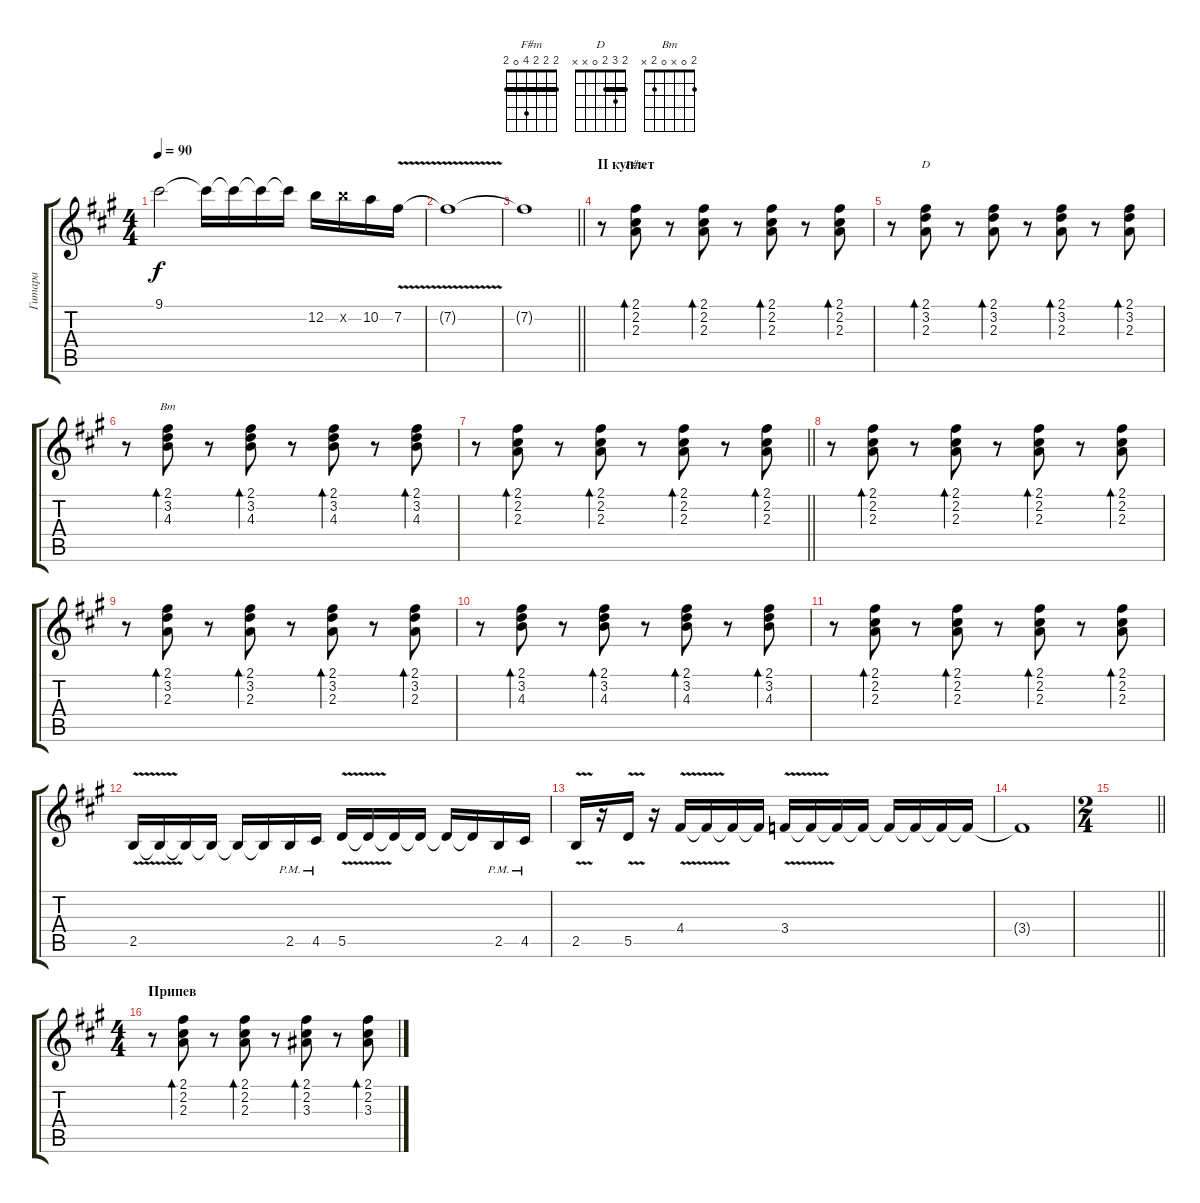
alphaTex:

\track ("Гитара" "Гитара") {instrument distortionguitar}
\staff {score tabs}
\tuning (E4 B3 G3 D3 A2 E2) {hide}
\chord ("F#m" 2 2 2 4 0 2) {barre 2}
\chord ("D" 2 3 2 0 x x) {barre 2}
\chord ("Bm" 2 0 x 0 2 x)
\ts (4 4)
\tempo 90
\clef g2
\ks f#minor
9.1{t}.2{dy f} 9.1{t}.16 9.1{t}.16 9.1{t}.16 9.1{t}.16 12.2.16 12.2{x}.16 10.2.16 7.2{v}.16 |
7.2{t}.1 |
\barLineRight lightlight
7.2{t}.1{volume 0} |
\section ("" "II куплет")
r.8{volume 10 instrument acousticguitarsteel} (2.1 2.2 2.3).8{bd 120 ch "F#m"} r.8 (2.1 2.2 2.3).8{bd 120} r.8 (2.1 2.2 2.3).8{bd 120} r.8 (2.1 2.2 2.3).8{bd 120} |
r.8 (2.1 3.2 2.3).8{bd 120 ch "D"} r.8 (2.1 3.2 2.3).8{bd 120} r.8 (2.1 3.2 2.3).8{bd 120} r.8 (2.1 3.2 2.3).8{bd 120} |
r.8 (2.1 3.2 4.3).8{bd 120 ch "Bm"} r.8 (2.1 3.2 4.3).8{bd 120} r.8 (2.1 3.2 4.3).8{bd 120} r.8 (2.1 3.2 4.3).8{bd 120} |
\barLineRight lightlight
r.8{volume 10 instrument acousticguitarsteel} (2.1 2.2 2.3).8{bd 120} r.8 (2.1 2.2 2.3).8{bd 120} r.8 (2.1 2.2 2.3).8{bd 120} r.8 (2.1 2.2 2.3).8{bd 120} |
r.8{volume 10 instrument acousticguitarsteel} (2.1 2.2 2.3).8{bd 120} r.8 (2.1 2.2 2.3).8{bd 120} r.8 (2.1 2.2 2.3).8{bd 120} r.8 (2.1 2.2 2.3).8{bd 120} |
r.8 (2.1 3.2 2.3).8{bd 120} r.8 (2.1 3.2 2.3).8{bd 120} r.8 (2.1 3.2 2.3).8{bd 120} r.8 (2.1 3.2 2.3).8{bd 120} |
r.8 (2.1 3.2 4.3).8{bd 120} r.8 (2.1 3.2 4.3).8{bd 120} r.8 (2.1 3.2 4.3).8{bd 120} r.8 (2.1 3.2 4.3).8{bd 120} |
r.8{volume 10 instrument acousticguitarsteel} (2.1 2.2 2.3).8{bd 120} r.8 (2.1 2.2 2.3).8{bd 120} r.8 (2.1 2.2 2.3).8{bd 120} r.8 (2.1 2.2 2.3).8{bd 120} |
2.5{v}.16{volume 15 instrument distortionguitar} 2.5{t}.16 2.5{t}.16 2.5{t}.16 2.5{t}.16 2.5{t}.16 2.5{pm}.16 4.5{pm}.16 5.5{v}.16 5.5{t}.16 5.5{t}.16 5.5{t}.16 5.5{t}.16 5.5{t}.16 2.5{pm}.16 4.5{pm}.16 |
2.5{v}.16 r.16 5.5{v}.16 r.16 4.4{v}.16 4.4{t}.16 4.4{t}.16 4.4{t}.16 3.4{v}.16 3.4{t}.16 3.4{t}.16 3.4{t}.16 3.4{t}.16 3.4{t}.16 3.4{t}.16 3.4{t}.16 |
3.4{t}.1 |
\ts (2 4)
\barLineRight lightlight
|
\ts (4 4)
\section ("" "Припев")
r.8{volume 10 instrument acousticguitarsteel} (2.1 2.2 2.3).8{bd 120} r.8 (2.1 2.2 2.3).8{bd 120} r.8 (2.1 2.2 3.3).8{bd 120} r.8 (2.1 2.2 3.3).8{bd 120}
